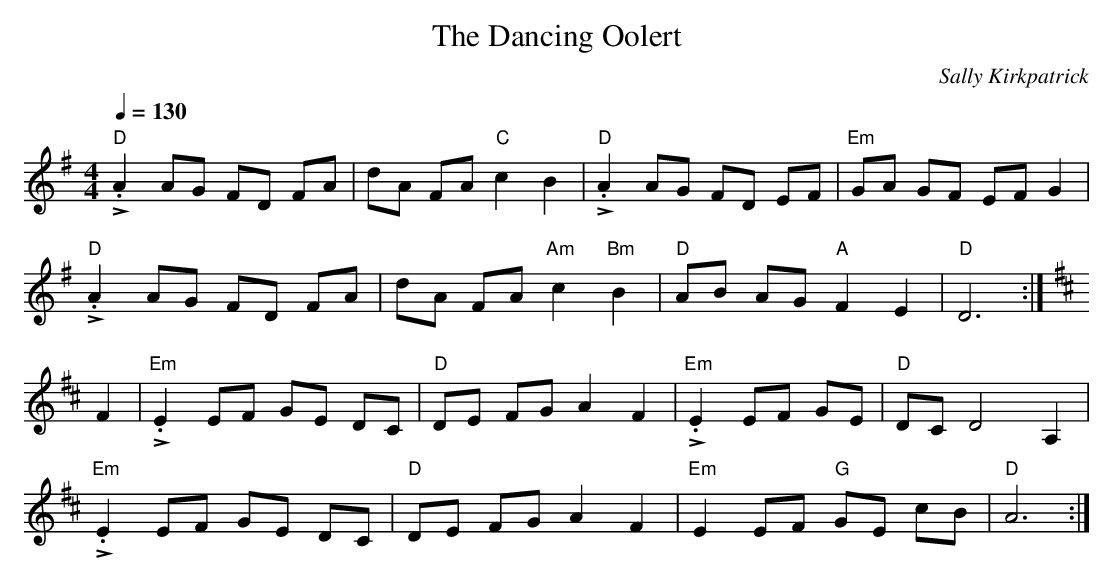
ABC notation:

X:1
T: Dancing Oolert, The
C: Sally Kirkpatrick
M: 4/4
L: 1/8
Q: 1/4=130
K: G
"D" .!>!A2 AG FD FA | dA FA "C" c2 B2 | "D" .!>!A2 AG FD EF | "Em" GA GF EF G2 |
"D" .!>!A2 AG FD FA | dA FA "Am" c2 "Bm" B2 | "D" AB AG "A" F2 E2 | "D" D6 :|
K: D
F2 | \
"Em" .!>!E2 EF GE DC | "D" DE FG A2 F2 | "Em" .!>!E2 EF GE | "D" DC D4 A,2 |
"Em" .!>!E2 EF GE DC | "D" DE FG A2 F2 | "Em" E2 EF "G" GE cB | "D" A6 :|
